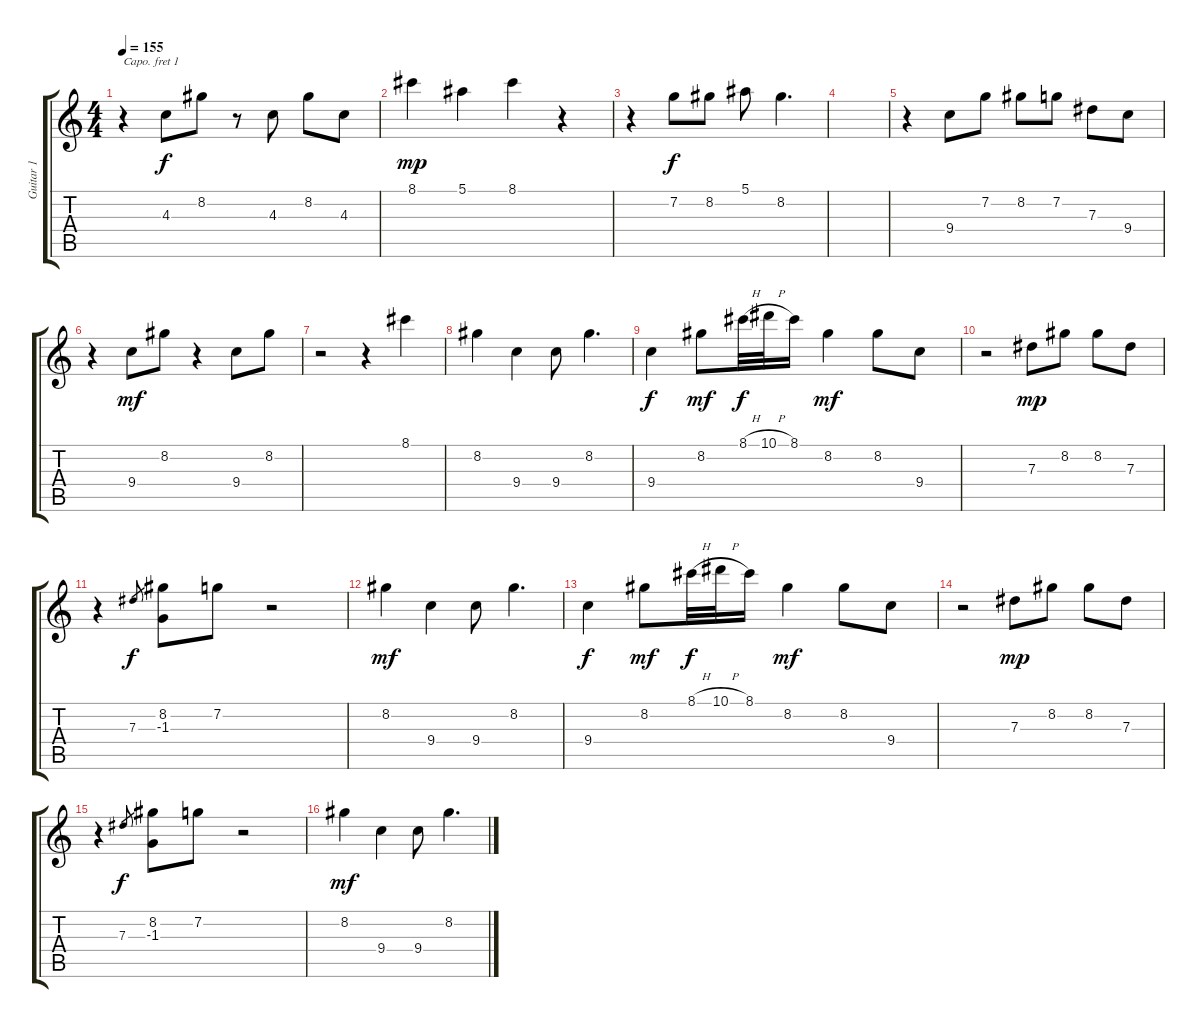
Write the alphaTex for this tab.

\track ("Guitar 1" "Guitar 1") {instrument acousticguitarnylon}
\staff {score tabs}
\capo 1
\tuning (E4 B3 G3 D3 A2 E2) {hide}
\ts (4 4)
\tempo 155
\clef g2
\ks c
r.4{dy f} 4.3.8 8.2.8 r.8 4.3.8 8.2.8 4.3.8 |
8.1.4{dy mp} 5.1.4 8.1.4 r.4 |
r.4 7.2.8{dy f} 8.2.8 5.1.8 8.2.4{d} |
|
r.4 9.4.8 7.2.8 8.2.8 7.2.8 7.3.8 9.4.8 |
r.4 9.4.8{dy mf} 8.2.8 r.4 9.4.8 8.2.8 |
r.2 r.4 8.1.4 |
8.2.4 9.4.4 9.4.8 8.2.4{d} |
9.4.4{dy f} 8.2.8{dy mf} 8.1{h}.32{dy f} 10.1{h}.32 8.1.16 8.2.4{dy mf} 8.2.8 9.4.8 |
r.2 7.3.8{dy mp} 8.2.8 8.2.8 7.3.8 |
r.4 7.3.8{gr dy f} (8.2 -1.3).8 7.2.8 r.2 |
8.2.4{dy mf} 9.4.4 9.4.8 8.2.4{d} |
9.4.4{dy f} 8.2.8{dy mf} 8.1{h}.32{dy f} 10.1{h}.32 8.1.16 8.2.4{dy mf} 8.2.8 9.4.8 |
r.2 7.3.8{dy mp} 8.2.8 8.2.8 7.3.8 |
r.4 7.3.8{gr dy f} (8.2 -1.3).8 7.2.8 r.2 |
8.2.4{dy mf} 9.4.4 9.4.8 8.2.4{d}
